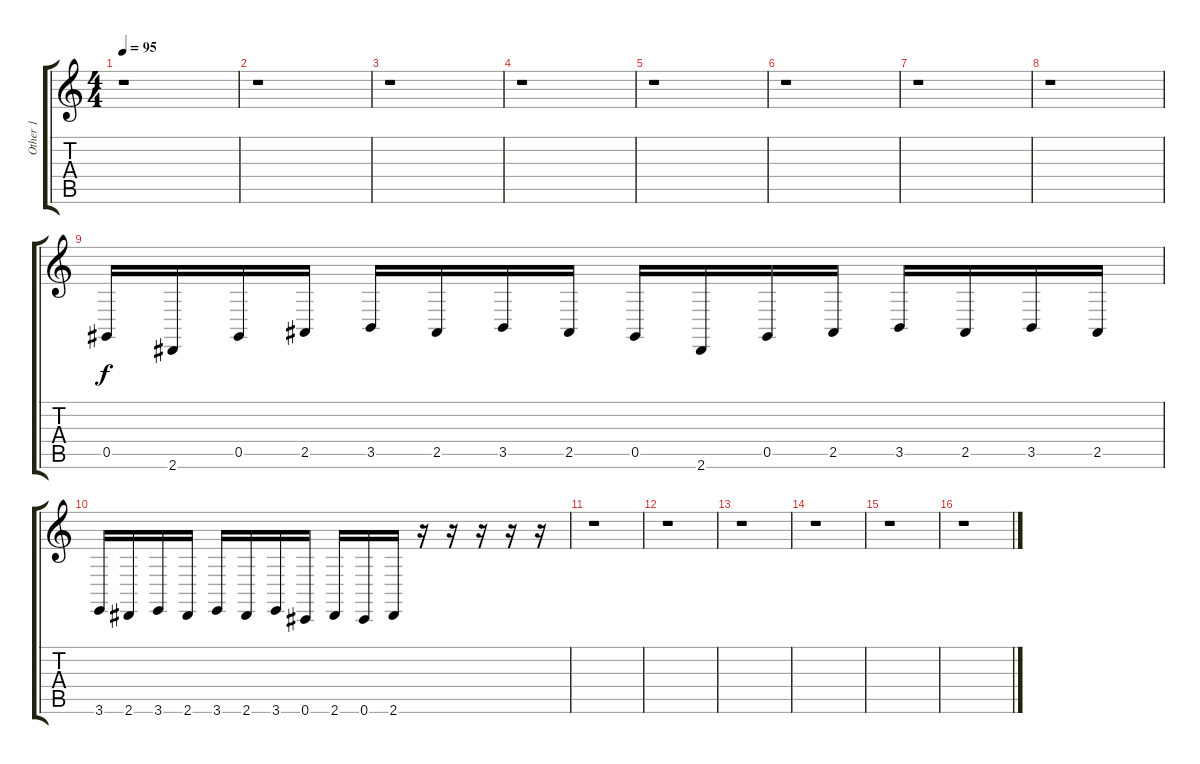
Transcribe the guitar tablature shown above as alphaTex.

\track ("Other 1" "Other 1") {instrument lead8bassandlead}
\staff {score tabs}
\tuning (Eb4 Bb3 Gb3 Db3 Ab2 Db2) {hide}
\ts (4 4)
\tempo 95
\clef g2
\ks c
r.1{dy f} |
r.1 |
r.1 |
r.1 |
r.1 |
r.1 |
r.1 |
r.1 |
0.5.16 2.6.16 0.5.16 2.5.16 3.5.16 2.5.16 3.5.16 2.5.16 0.5.16 2.6.16 0.5.16 2.5.16 3.5.16 2.5.16 3.5.16 2.5.16 |
3.6.16 2.6.16 3.6.16 2.6.16 3.6.16 2.6.16 3.6.16 0.6.16 2.6.16 0.6.16 2.6.16 r.16 r.16 r.16 r.16 r.16 |
r.1 |
r.1 |
r.1 |
r.1 |
r.1 |
r.1
